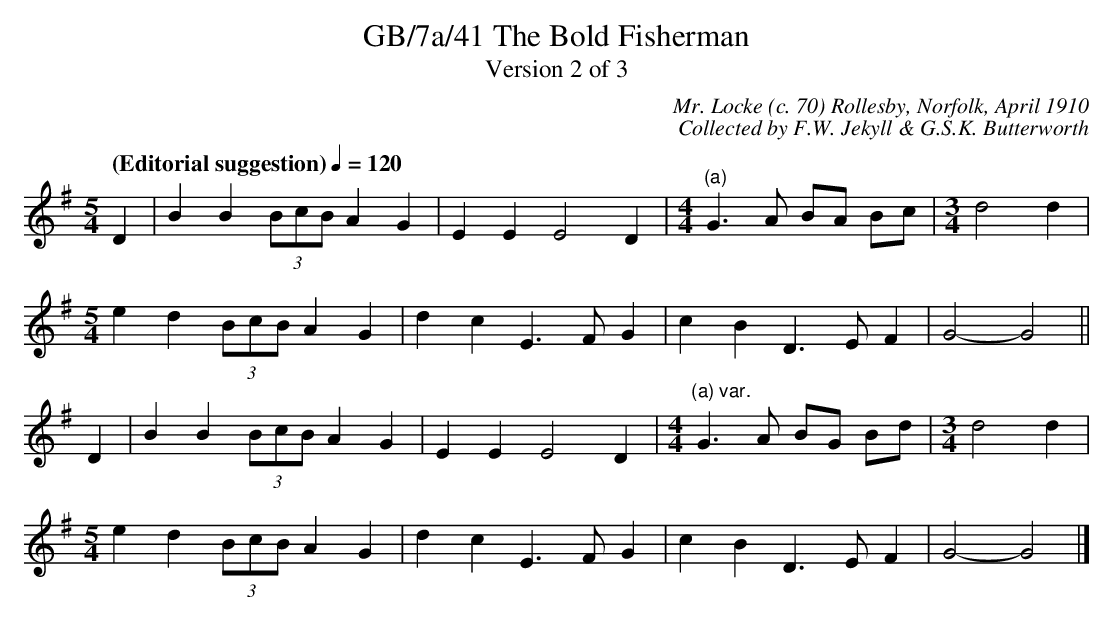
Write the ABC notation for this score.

X:1
T:GB/7a/41 The Bold Fisherman
T:Version 2 of 3
C:Mr. Locke (c. 70) Rollesby, Norfolk, April 1910
C:Collected by F.W. Jekyll & G.S.K. Butterworth
L:1/8
Q:"(Editorial suggestion)" 1/4=120
M:5/4
K:G
D2 | B2 B2 (3BcB A2 G2 | E2 E2 E4 D2 |[M:4/4]"^(a)" G3 A BA Bc |[M:3/4] d4 d2 |
[M:5/4] e2 d2 (3BcB A2 G2 | d2 c2 E3 F G2 | c2 B2 D3 E F2 | G4- G4 ||
D2 | B2 B2 (3BcB A2 G2 | E2 E2 E4 D2 |[M:4/4]"^(a) var." G3 A BG Bd |[M:3/4] d4 d2 |
[M:5/4] e2 d2 (3BcB A2 G2 | d2 c2 E3 F G2 | c2 B2 D3 E F2 | G4- G4 |]
